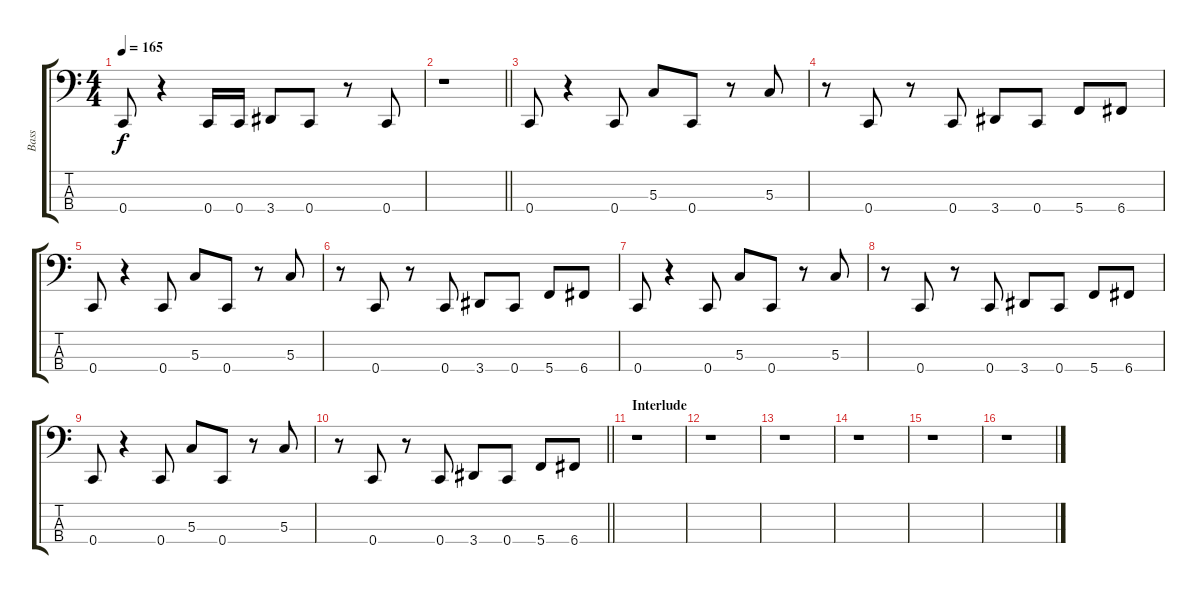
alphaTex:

\track ("Bass" "Bass") {instrument electricbassfinger}
\staff {score tabs}
\tuning (F2 C2 G1 C1) {hide}
\ts (4 4)
\tempo 165
\clef f4
\ks c
0.4.8{dy f} r.4 0.4.16 0.4.16 3.4.8 0.4.8 r.8 0.4.8 |
\barLineRight lightlight
r.1 |
0.4.8 r.4 0.4.8 5.3.8 0.4.8 r.8 5.3.8 |
r.8 0.4.8 r.8 0.4.8 3.4.8 0.4.8 5.4.8 6.4.8 |
0.4.8 r.4 0.4.8 5.3.8 0.4.8 r.8 5.3.8 |
r.8 0.4.8 r.8 0.4.8 3.4.8 0.4.8 5.4.8 6.4.8 |
0.4.8 r.4 0.4.8 5.3.8 0.4.8 r.8 5.3.8 |
r.8 0.4.8 r.8 0.4.8 3.4.8 0.4.8 5.4.8 6.4.8 |
0.4.8 r.4 0.4.8 5.3.8 0.4.8 r.8 5.3.8 |
\barLineRight lightlight
r.8 0.4.8 r.8 0.4.8 3.4.8 0.4.8 5.4.8 6.4.8 |
\section ("" "Interlude")
r.1 |
r.1 |
r.1 |
r.1 |
r.1 |
r.1
